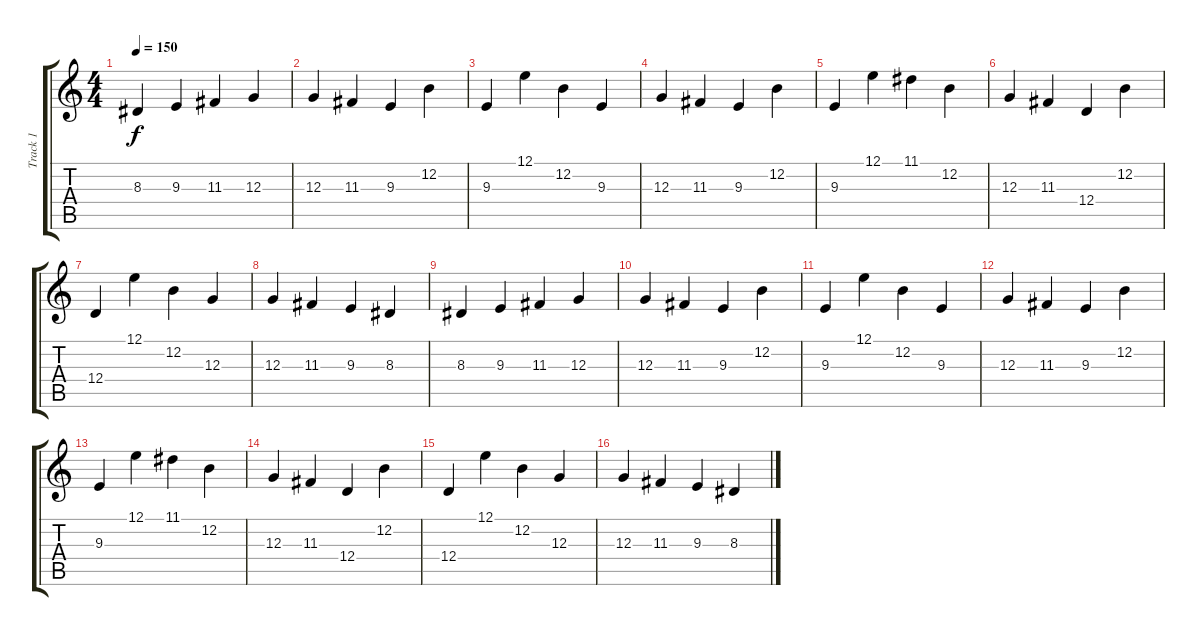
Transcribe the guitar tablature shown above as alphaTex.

\track ("Track 1" "Track 1") {instrument brightacousticpiano}
\staff {score tabs}
\tuning (E4 B3 G3 D3 A2 E2) {hide}
\ts (4 4)
\tempo 150
\clef g2
\ks c
8.3.4{dy f} 9.3.4 11.3.4 12.3.4 |
12.3.4 11.3.4 9.3.4 12.2.4 |
9.3.4 12.1.4 12.2.4 9.3.4 |
12.3.4 11.3.4 9.3.4 12.2.4 |
9.3.4 12.1.4 11.1.4 12.2.4 |
12.3.4 11.3.4 12.4.4 12.2.4 |
12.4.4 12.1.4 12.2.4 12.3.4 |
12.3.4 11.3.4 9.3.4 8.3.4 |
8.3.4 9.3.4 11.3.4 12.3.4 |
12.3.4 11.3.4 9.3.4 12.2.4 |
9.3.4 12.1.4 12.2.4 9.3.4 |
12.3.4 11.3.4 9.3.4 12.2.4 |
9.3.4 12.1.4 11.1.4 12.2.4 |
12.3.4 11.3.4 12.4.4 12.2.4 |
12.4.4 12.1.4 12.2.4 12.3.4 |
12.3.4 11.3.4 9.3.4 8.3.4
